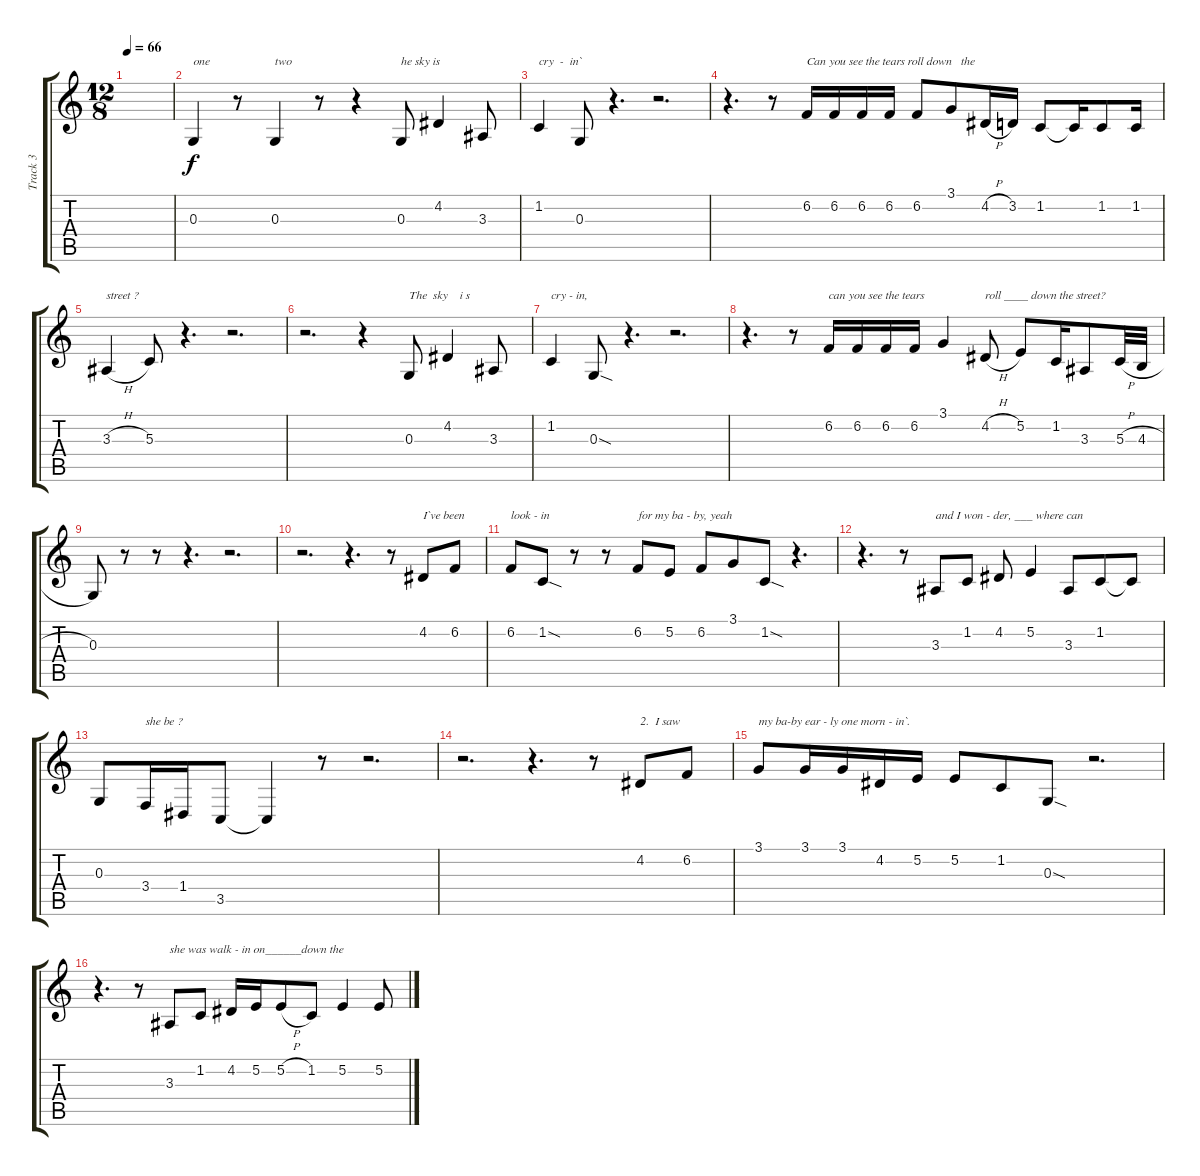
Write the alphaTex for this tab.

\track ("Track 3" "Track 3") {instrument flute}
\staff {score tabs}
\tuning (E4 B3 G3 D3 A2 E2) {hide}
\ts (12 8)
\tempo 66
\clef g2
\ks c
|
0.3.4{txt "one "} r.8 0.3.4{txt "two"} r.8 r.4 0.3.8{txt "he sky is "} 4.2.4 3.3.8 |
1.2.4{txt "cry  -  in`"} 0.3.8 r.4{d} r.2{d} |
r.4{d} r.8 6.2.16{txt "Can you see the tears roll down   the  "} 6.2.16 6.2.16 6.2.16 6.2.8 3.1.8 4.2{h}.16 3.2.16 1.2.8 1.2{t}.16 1.2.8 1.2.16 |
3.3{h}.4{txt "street ?"} 5.3.8 r.4{d} r.2{d} |
r.2{d} r.4 0.3.8{txt "The  sky    i s"} 4.2.4 3.3.8 |
1.2.4{txt "cry - in,"} 0.3{sod}.8 r.4{d} r.2{d} |
r.4{d} r.8 6.2.16{txt "can you see the tears   "} 6.2.16 6.2.16 6.2.16 3.1.4 4.2{h}.8{txt "roll ____ down the street?"} 5.2.8 1.2.16 3.3.8 5.3{h}.32 4.3{h}.32 |
0.3.8 r.8 r.8 r.4{d} r.2{d} |
r.2{d} r.4{d} r.8 4.2.8{txt "I`ve been"} 6.2.8 |
6.2.8{txt "look - in"} 1.2{sod}.8 r.8 r.8 6.2.8{txt "for my ba - by, yeah"} 5.2.8 6.2.8 3.1.8 1.2{sod}.8 r.4{d} |
r.4{d} r.8 3.3.8{txt "and I won - der, ___ where can"} 1.2.8 4.2.8 5.2.4 3.3.8 1.2.8 1.2{t}.8 |
0.3.8 3.4.16{txt "she be ?"} 1.4.16 3.5.8 3.5{t}.4 r.8 r.2{d} |
r.2{d} r.4{d} r.8 4.2.8{txt "2.  I saw"} 6.2.8 |
3.1.8{txt "my ba-by ear - ly one morn - in`."} 3.1.16 3.1.16 4.2.16 5.2.16 5.2.8 1.2.8 0.3{sod}.8 r.2{d} |
r.4{d} r.8 3.3.8{txt "she was walk - in on______down the"} 1.2.8 4.2.16 5.2.16 5.2{h}.8 1.2.8 5.2.4 5.2.8
